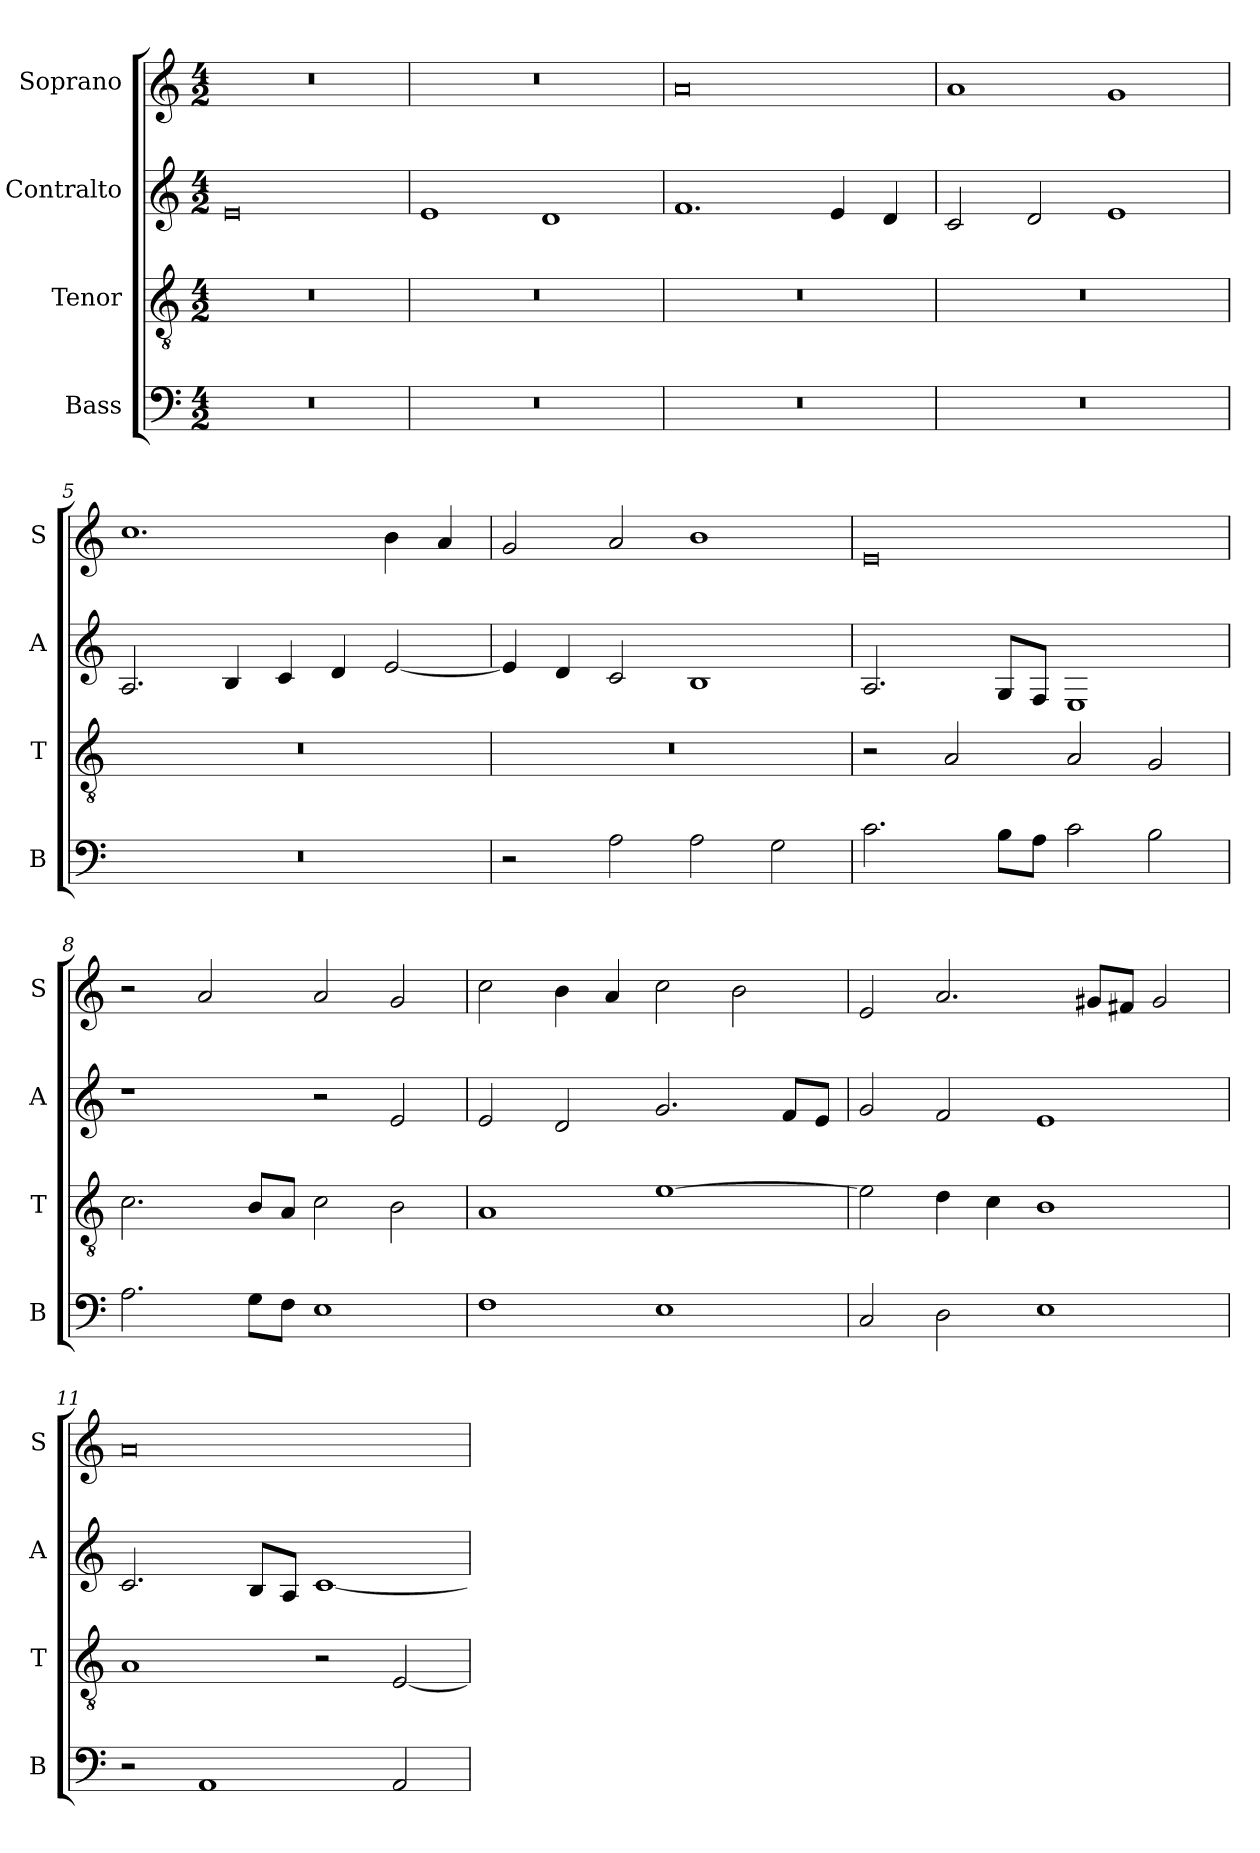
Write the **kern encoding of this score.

**kern	**kern	**kern	**kern
*part4	*part3	*part2	*part1
*staff4	*staff3	*staff2	*staff1
*I"Bass	*I"Tenor	*I"Contralto	*I"Soprano
*I'B	*I'T	*I'A	*I'S
*clefF4	*clefGv2	*clefG2	*clefG2
*k[]	*k[]	*k[]	*k[]
*A:aeo	*A:aeo	*A:aeo	*A:aeo
*M4/2	*M4/2	*M4/2	*M4/2
=1	=1	=1	=1
0r	0r	0e	0r
=2	=2	=2	=2
0r	0r	1e	0r
.	.	1d	.
=3	=3	=3	=3
0r	0r	1.f	0a
.	.	4e	.
.	.	4d	.
=4	=4	=4	=4
0r	0r	2c	1a
.	.	2d	.
.	.	1e	1g
=5	=5	=5	=5
0r	0r	2.A	1.cc
.	.	4B	.
.	.	4c	.
.	.	4d	.
.	.	[2e	4b
.	.	.	4a
=6	=6	=6	=6
2r	0r	4e]	2g
.	.	4d	.
2A	.	2c	2a
2A	.	1B	1b
2G	.	.	.
=7	=7	=7	=7
2.c	2r	2.A	0e
.	2A	.	.
8B\L	.	8G/L	.
8A\J	.	8F/J	.
2c	2A	1E	.
2B	2G	.	.
=8	=8	=8	=8
2.A	2.c	1r	2r
.	.	.	2a
8G\L	8B/L	.	.
8F\J	8A/J	.	.
1E	2c	2r	2a
.	2B	2e	2g
=9	=9	=9	=9
1F	1A	2e	2cc
.	.	2d	4b
.	.	.	4a
1E	[1e	2.g	2cc
.	.	.	2b
.	.	8f/L	.
.	.	8e/J	.
=10	=10	=10	=10
2C	2e]	2g	2e
2D	4d	2f	2.a
.	4c	.	.
1E	1B	1e	.
.	.	.	8g#X/L
.	.	.	8f#X/J
.	.	.	2g#
=11	=11	=11	=11
2r	1A	2.c	0a
1AA	.	.	.
.	.	8B/L	.
.	.	8A/J	.
.	2r	[1c	.
2AA	[2E	.	.
=	=	=	=
*-	*-	*-	*-
